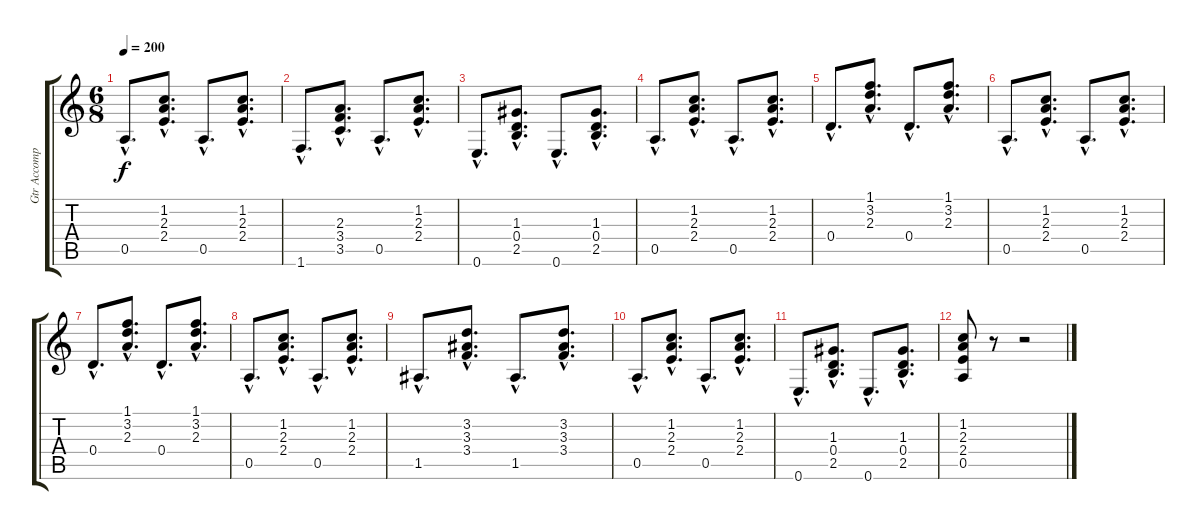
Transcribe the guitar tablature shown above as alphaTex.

\track ("Gtr Accomp" "Gtr Accomp") {instrument acousticguitarnylon}
\staff {score tabs}
\tuning (E4 B3 G3 D3 A2 E2) {hide}
\ts (6 8)
\tempo 200
\clef g2
\ks c
0.5{hac}.8{d dy f} (1.2{hac} 2.3{hac} 2.4{hac}).8{d} 0.5{hac}.8{d} (1.2{hac} 2.3{hac} 2.4{hac}).8{d} |
1.6{hac}.8{d} (2.3{hac} 3.4{hac} 3.5{hac}).8{d} 0.5{hac}.8{d} (1.2{hac} 2.3{hac} 2.4{hac}).8{d} |
0.6{hac}.8{d} (1.3{hac} 0.4{hac} 2.5{hac}).8{d} 0.6{hac}.8{d} (1.3{hac} 0.4{hac} 2.5{hac}).8{d} |
0.5{hac}.8{d} (1.2{hac} 2.3{hac} 2.4{hac}).8{d} 0.5{hac}.8{d} (1.2{hac} 2.3{hac} 2.4{hac}).8{d} |
0.4{hac}.8{d} (1.1{hac} 3.2{hac} 2.3{hac}).8{d} 0.4{hac}.8{d} (1.1{hac} 3.2{hac} 2.3{hac}).8{d} |
0.5{hac}.8{d} (1.2{hac} 2.3{hac} 2.4{hac}).8{d} 0.5{hac}.8{d} (1.2{hac} 2.3{hac} 2.4{hac}).8{d} |
0.4{hac}.8{d} (1.1{hac} 3.2{hac} 2.3{hac}).8{d} 0.4{hac}.8{d} (1.1{hac} 3.2{hac} 2.3{hac}).8{d} |
0.5{hac}.8{d} (1.2{hac} 2.3{hac} 2.4{hac}).8{d} 0.5{hac}.8{d} (1.2{hac} 2.3{hac} 2.4{hac}).8{d} |
1.5{hac}.8{d} (3.2{hac} 3.3{hac} 3.4{hac}).8{d} 1.5{hac}.8{d} (3.2{hac} 3.3{hac} 3.4{hac}).8{d} |
0.5{hac}.8{d} (1.2{hac} 2.3{hac} 2.4{hac}).8{d} 0.5{hac}.8{d} (1.2{hac} 2.3{hac} 2.4{hac}).8{d} |
0.6{hac}.8{d} (1.3{hac} 0.4{hac} 2.5{hac}).8{d} 0.6{hac}.8{d} (1.3{hac} 0.4{hac} 2.5{hac}).8{d} |
(1.2 2.3 2.4 0.5).8 r.8 r.2
